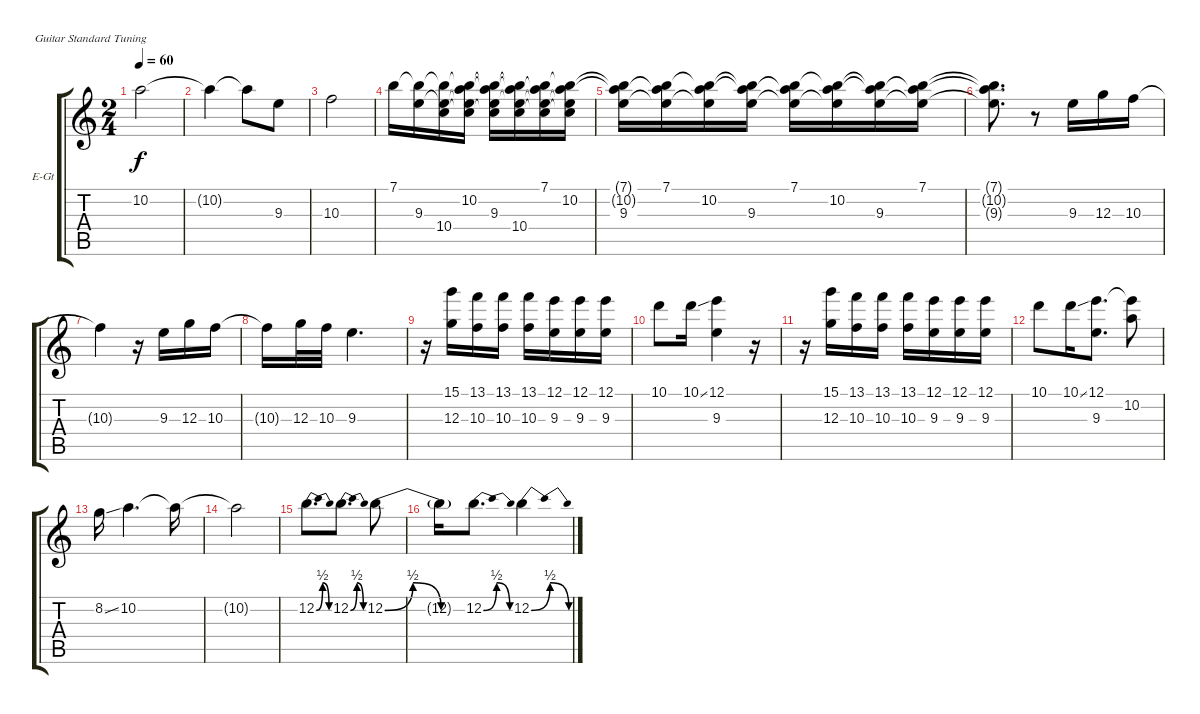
\defaultSystemsLayout 4
\bracketExtendMode groupsimilarinstruments
\firstSystemTrackNameOrientation horizontal
\otherSystemsTrackNameOrientation horizontal
\track ("Electric Guitar" "E-Gt") {instrument electricguitarclean}
\staff {score tabs}
\tuning (E4 B3 G3 D3 A2 E2)
\ts (2 4)
\tempo 60
\clef g2
\ks aminor
10.2{t}.2{dy f} |
10.2{t}.4 10.2{t}.8 9.3.8 |
10.3.2 |
7.1.16 (9.3 7.1{t}).16 (10.4 9.3{t} 7.1{t}).16 (10.2 9.3{t} 10.4{t} 7.1{t}).16 (9.3 10.4{t} 7.1{t} 10.2{t}).16 (7.1{t} 10.2{t} 10.4 9.3{t}).16 (7.1 10.2{t} 9.3{t} 10.4{t}).16 (10.2 9.3{t} 10.4{t} 7.1{t}).16 |
(7.1{t} 10.2{t} 9.3).16 (7.1 10.2{t} 9.3{t}).16 (10.2 9.3{t} 7.1{t}).16 (7.1{t} 9.3 10.2{t}).16 (7.1 10.2{t} 9.3{t}).16 (10.2 9.3{t} 7.1{t}).16 (7.1{t} 9.3 10.2{t}).16 (7.1 10.2{t} 9.3{t}).16 |
(7.1{t} 10.2{t} 9.3{t}).8{d} r.8 9.3.16 12.3.16 10.3.16 |
10.3{t}.4 r.16 9.3.16 12.3.16 10.3.16 |
10.3{t}.16 12.3.32 10.3.32 9.3.4{d} |
r.16 (15.1 12.3).16 (13.1 10.3).16 (13.1 10.3).16 (13.1 10.3).16 (12.1 9.3).16 (12.1 9.3).16 (12.1 9.3).16 |
10.1.8 10.1{ss}.16 (12.1 9.3).4 r.16 |
r.16 (15.1 12.3).16 (13.1 10.3).16 (13.1 10.3).16 (13.1 10.3).16 (12.1 9.3).16 (12.1 9.3).16 (12.1 9.3).16 |
10.1.8 10.1{ss}.16 (12.1 9.3).8{d} (12.1{t} 10.2).8 |
8.2{ss}.16 10.2.4{d} 10.2{t}.16 |
10.2{t}.2 |
12.2{be (bendrelease 0 0 30 2 30 2 60 0)}.8{d} 12.2{be (bendrelease 0 0 30 2 30 2 60 0)}.8{d} 12.2{be (bendrelease 0 0 30 2 30 2 60 0)}.8 |
12.2{be (hold 0 0 60 0) t}.16 12.2{be (bendrelease 0 0 30 2 30 2 60 0)}.8{d} 12.2{be (bendrelease 0 0 30 2 30 2 60 0)}.4
